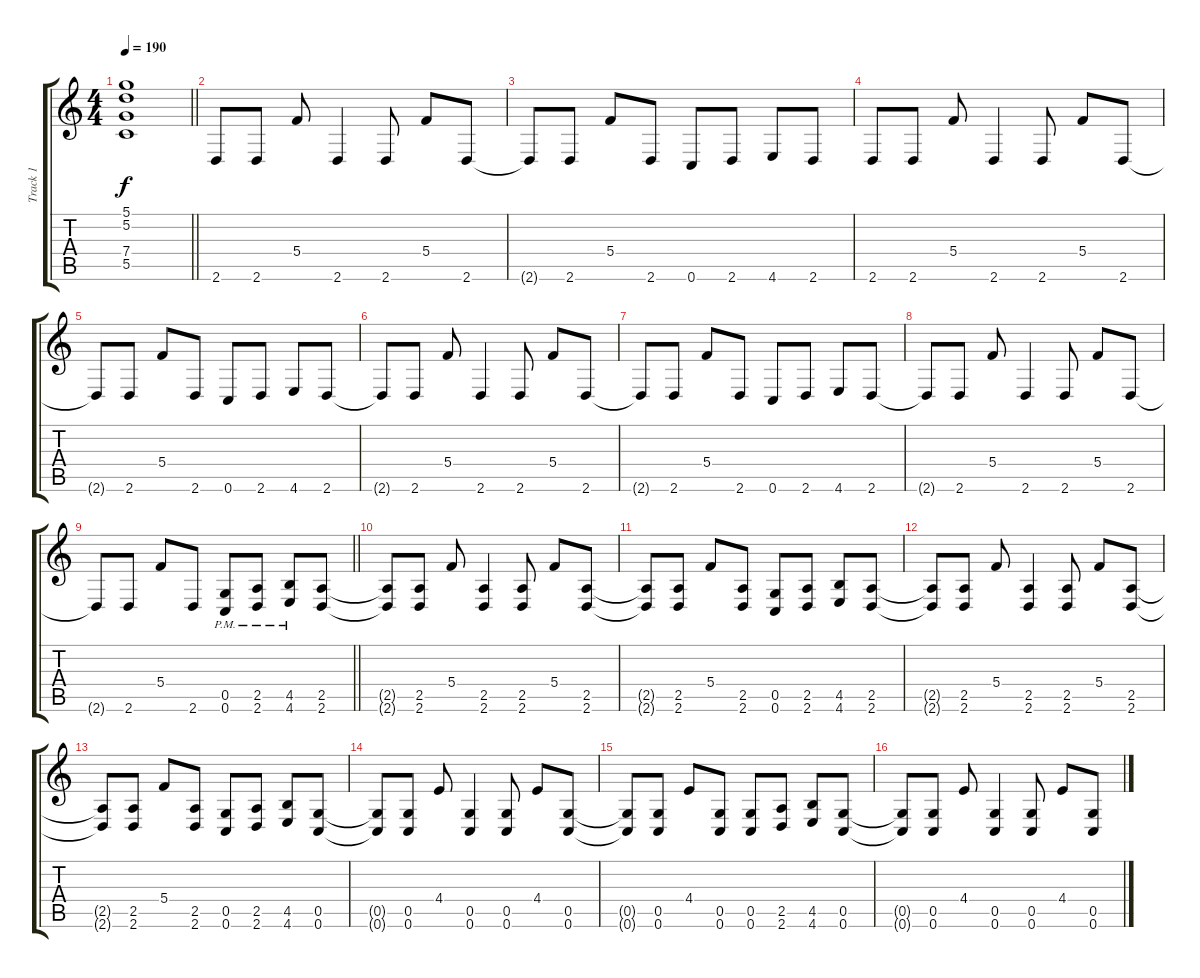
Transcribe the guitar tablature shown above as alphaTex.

\track ("Track 1" "Track 1") {instrument distortionguitar}
\staff {score tabs}
\tuning (D4 A3 F3 C3 G2 C2) {hide}
\ts (4 4)
\tempo 190
\clef g2
\barLineRight lightlight
\ks c
(5.1{t} 5.2{t} 7.4{t} 5.5{t}).1{dy f} |
2.6.8 2.6.8 5.4.8 2.6.4 2.6.8 5.4.8 2.6.8 |
2.6{t}.8 2.6.8 5.4.8 2.6.8 0.6.8 2.6.8 4.6.8 2.6.8 |
2.6.8 2.6.8 5.4.8 2.6.4 2.6.8 5.4.8 2.6.8 |
2.6{t}.8 2.6.8 5.4.8 2.6.8 0.6.8 2.6.8 4.6.8 2.6.8 |
2.6{t}.8 2.6.8 5.4.8 2.6.4 2.6.8 5.4.8 2.6.8 |
2.6{t}.8 2.6.8 5.4.8 2.6.8 0.6.8 2.6.8 4.6.8 2.6.8 |
2.6{t}.8 2.6.8 5.4.8 2.6.4 2.6.8 5.4.8 2.6.8 |
\barLineRight lightlight
2.6{t}.8 2.6.8 5.4.8 2.6.8 (0.5{pm} 0.6{pm}).8 (2.5{pm} 2.6{pm}).8 (4.5{pm} 4.6{pm}).8 (2.5 2.6).8 |
(2.5{t} 2.6{t}).8 (2.5 2.6).8 5.4.8 (2.5 2.6).4 (2.5 2.6).8 5.4.8 (2.5 2.6).8 |
(2.5{t} 2.6{t}).8 (2.5 2.6).8 5.4.8 (2.5 2.6).8 (0.5 0.6).8 (2.5 2.6).8 (4.5 4.6).8 (2.5 2.6).8 |
(2.5{t} 2.6{t}).8 (2.5 2.6).8 5.4.8 (2.5 2.6).4 (2.5 2.6).8 5.4.8 (2.5 2.6).8 |
(2.5{t} 2.6{t}).8 (2.5 2.6).8 5.4.8 (2.5 2.6).8 (0.5 0.6).8 (2.5 2.6).8 (4.5 4.6).8 (0.5 0.6).8 |
(0.5{t} 0.6{t}).8 (0.5 0.6).8 4.4.8 (0.5 0.6).4 (0.5 0.6).8 4.4.8 (0.5 0.6).8 |
(0.5{t} 0.6{t}).8 (0.5 0.6).8 4.4.8 (0.5 0.6).8 (0.5 0.6).8 (2.5 2.6).8 (4.5 4.6).8 (0.5 0.6).8 |
(0.5{t} 0.6{t}).8 (0.5 0.6).8 4.4.8 (0.5 0.6).4 (0.5 0.6).8 4.4.8 (0.5 0.6).8
